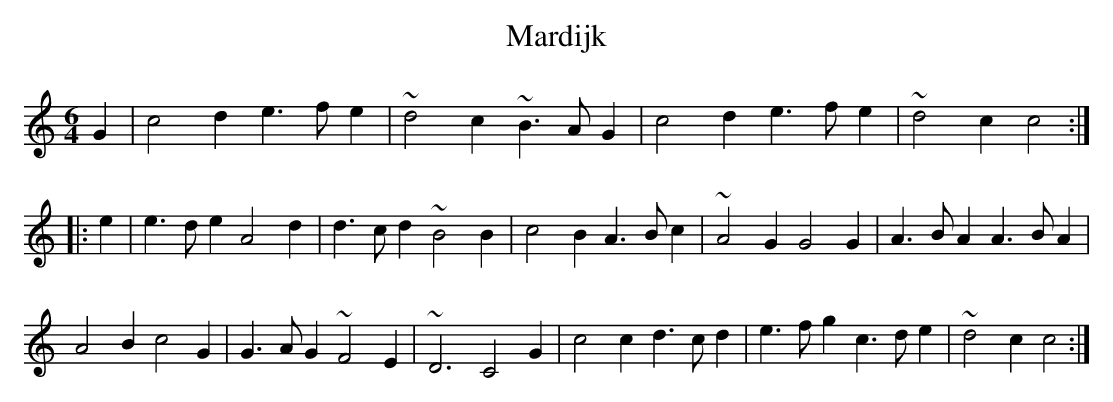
X:1
T:Mardijk
M:6/4
K:Cmaj
G2|c4d2e3fe2|~d4c2~B3AG2|c4d2e3fe2|~d4c2c4:|
|:e2|e3de2A4d2|d3cd2~B4B2|c4B2A3Bc2|~A4G2G4G2|A3BA2A3BA2|
A4B2c4G2|G3AG2~F4E2|~D6C4G2|c4c2d3cd2|e3fg2c3de2|~d4c2c4:|
